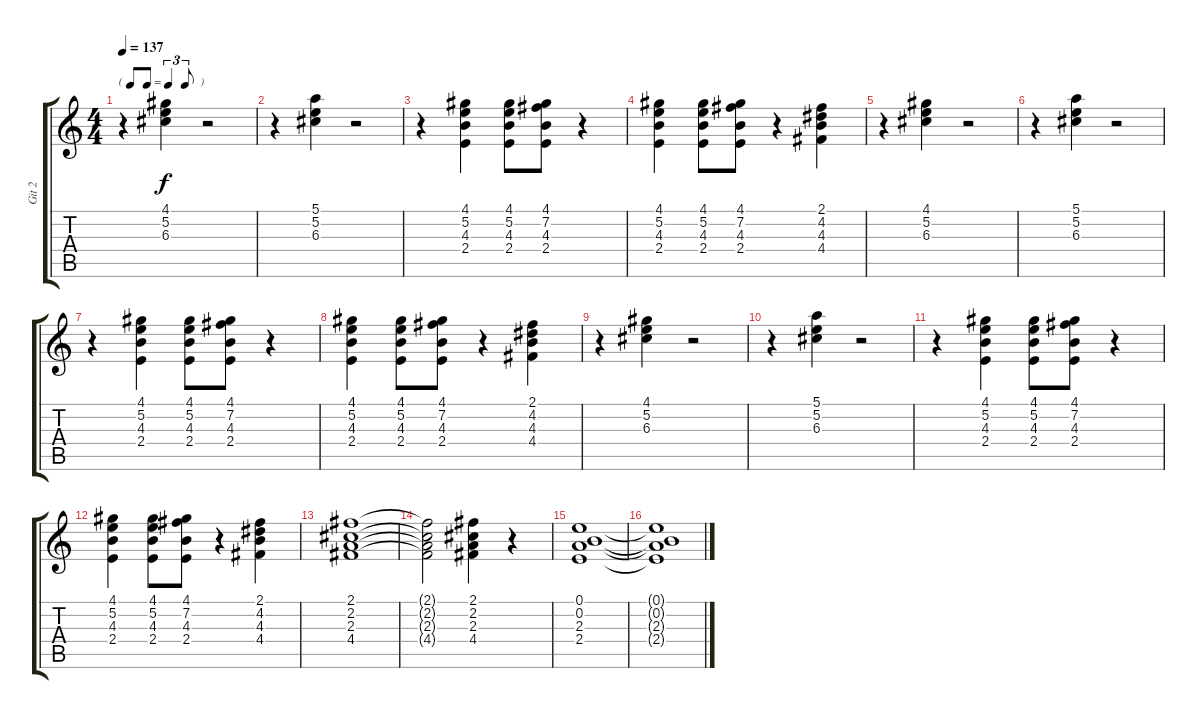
\track ("Git 2" "Git 2") {instrument overdrivenguitar}
\staff {score tabs}
\tuning (E4 B3 G3 D3 A2 E2) {hide}
\ts (4 4)
\tf triplet8th
\tempo 137
\clef g2
\ks c
r.4{dy f} (4.1 5.2 6.3).4 r.2 |
r.4 (5.1 5.2 6.3).4 r.2 |
r.4 (4.1 5.2 4.3 2.4).4 (4.1 5.2 4.3 2.4).8 (4.1 7.2 4.3 2.4).8 r.4 |
(4.1 5.2 4.3 2.4).4 (4.1 5.2 4.3 2.4).8 (4.1 7.2 4.3 2.4).8 r.4 (2.1 4.2 4.3 4.4).4 |
r.4 (4.1 5.2 6.3).4 r.2 |
r.4 (5.1 5.2 6.3).4 r.2 |
r.4 (4.1 5.2 4.3 2.4).4 (4.1 5.2 4.3 2.4).8 (4.1 7.2 4.3 2.4).8 r.4 |
(4.1 5.2 4.3 2.4).4 (4.1 5.2 4.3 2.4).8 (4.1 7.2 4.3 2.4).8 r.4 (2.1 4.2 4.3 4.4).4 |
r.4 (4.1 5.2 6.3).4 r.2 |
r.4 (5.1 5.2 6.3).4 r.2 |
r.4 (4.1 5.2 4.3 2.4).4 (4.1 5.2 4.3 2.4).8 (4.1 7.2 4.3 2.4).8 r.4 |
(4.1 5.2 4.3 2.4).4 (4.1 5.2 4.3 2.4).8 (4.1 7.2 4.3 2.4).8 r.4 (2.1 4.2 4.3 4.4).4 |
(2.1 2.2 2.3 4.4).1 |
(2.1{t} 2.2{t} 2.3{t} 4.4{t}).2 (2.1 2.2 2.3 4.4).4 r.4 |
(0.1 0.2 2.3 2.4).1 |
(0.1{t} 0.2{t} 2.3{t} 2.4{t}).1
